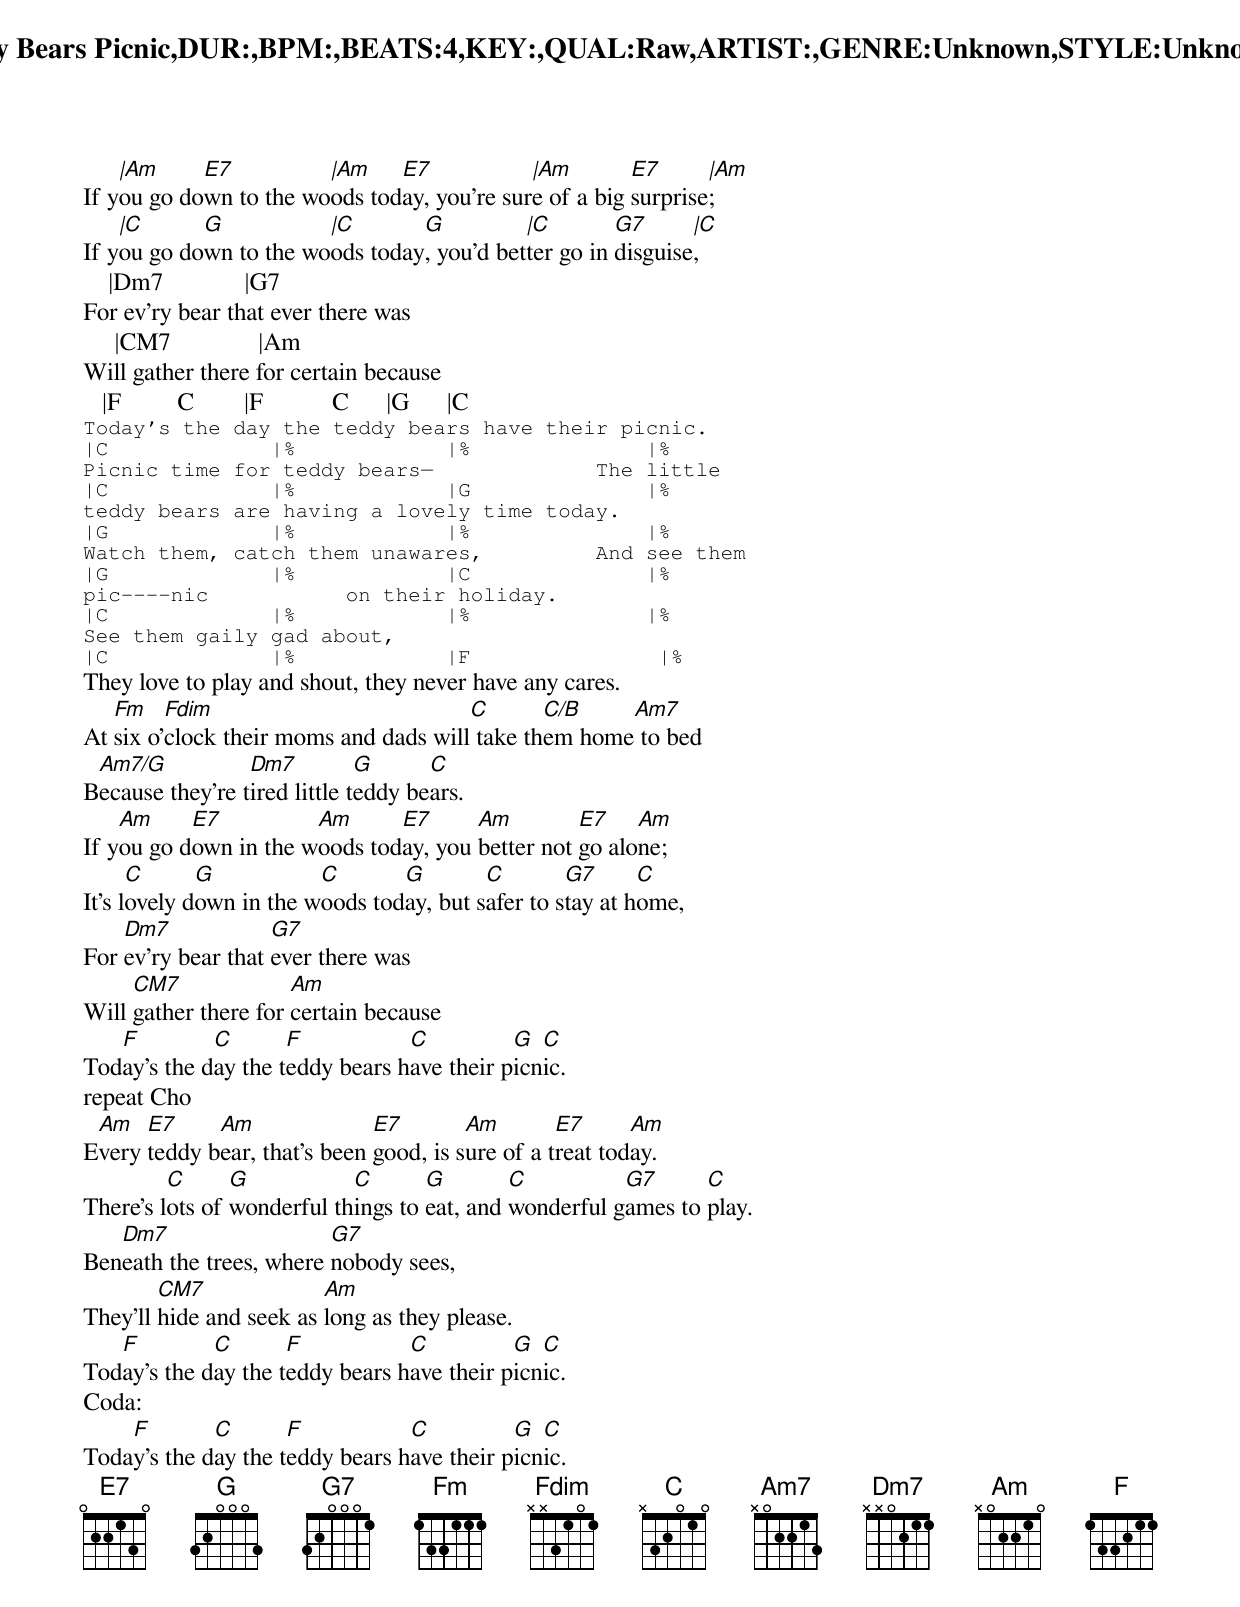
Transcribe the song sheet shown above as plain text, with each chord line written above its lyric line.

TITLE:Teddy Bears Picnic,DUR:,BPM:,BEATS:4,KEY:,QUAL:Raw,ARTIST:,GENRE:Unknown,STYLE:Unknown,HITyear:
    |Am     E7          |Am    E7            |Am        E7      |Am
If you go down to the woods today, you're sure of a big surprise;
    |C      G           |C       G          |C        G7      |C
If you go down to the woods today, you'd better go in disguise,
    |Dm7             |G7
For ev'ry bear that ever there was
     |CM7              |Am
Will gather there for certain because
   |F         C        |F           C      |G      |C
Today's the day the teddy bears have their picnic.
|C             |%            |%              |%
Picnic time for teddy bears—             The little
|C             |%            |G              |%
teddy bears are having a lovely time today.
|G             |%            |%              |%
Watch them, catch them unawares,         And see them
|G             |%            |C              |%
pic----nic           on their holiday.
|C             |%            |%              |%
See them gaily gad about,
|C             |%            |F               |%
They love to play and shout, they never have any cares.
   Fm    Fdim                          C       C/B    Am7
At six o'clock their moms and dads will take them home to bed
 Am7/G           Dm7          G      C
Because they're tired little teddy bears.
    Am     E7          Am      E7      Am         E7    Am
If you go down in the woods today, you better not go alone;
      C      G           C       G        C        G7      C
It's lovely down in the woods today, but safer to stay at home,
    Dm7             G7
For ev'ry bear that ever there was
     CM7              Am
Will gather there for certain because
   F         C       F           C          G  C
Today's the day the teddy bears have their picnic.
repeat Cho
 Am   E7     Am               E7        Am        E7      Am
Every teddy bear, that's been good, is sure of a treat today.
         C      G           C       G        C          G7      C
There's lots of wonderful things to eat, and wonderful games to play.
   Dm7                   G7
Beneath the trees, where nobody sees,
        CM7              Am
They'll hide and seek as long as they please.
   F         C       F           C          G  C
Today's the day the teddy bears have their picnic.
Coda:
    F        C       F           C          G  C
Today's the day the teddy bears have their picnic.
